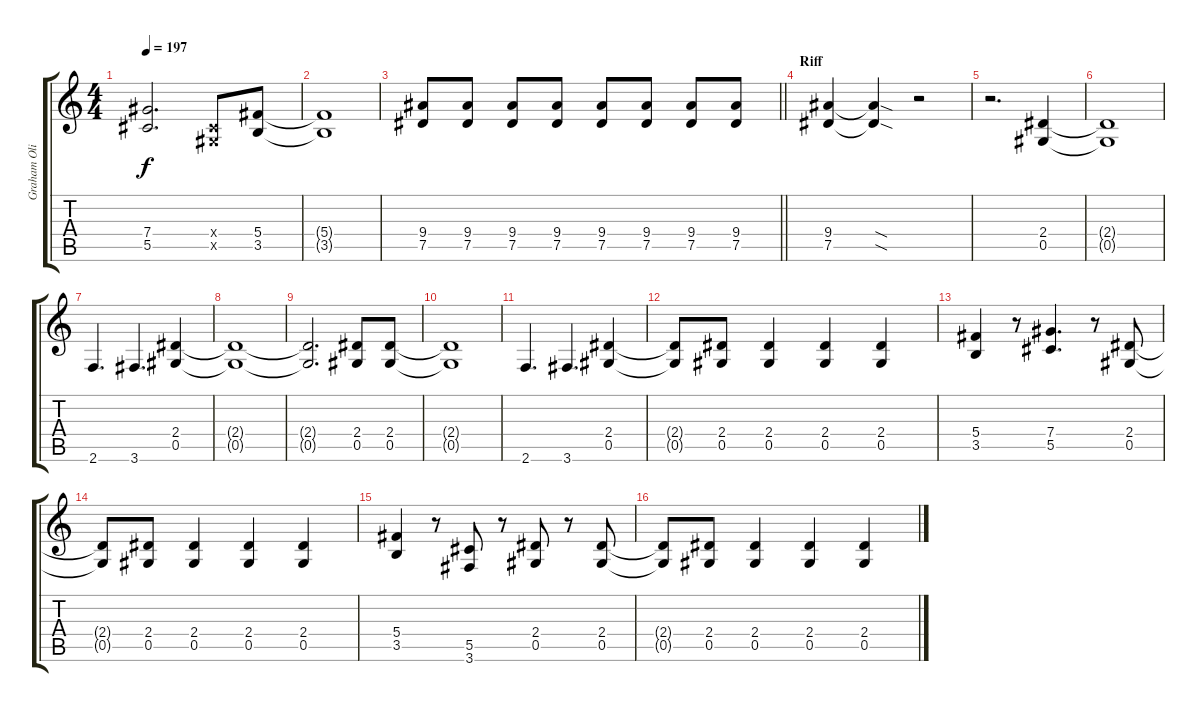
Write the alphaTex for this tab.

\track ("Graham Oliver" "Graham Oli") {instrument overdrivenguitar}
\staff {score tabs}
\tuning (Eb4 Bb3 Gb3 Db3 Ab2 Eb2) {hide}
\ts (4 4)
\tempo 197
\clef g2
\ks c
(7.4 5.5).2{d dy f} (0.4{x} 0.5{x}).8 (5.4 3.5).8 |
(5.4{t} 3.5{t}).1 |
\barLineRight lightlight
(9.4 7.5).8 (9.4 7.5).8 (9.4 7.5).8 (9.4 7.5).8 (9.4 7.5).8 (9.4 7.5).8 (9.4 7.5).8 (9.4 7.5).8 |
\section ("" "Riff")
(9.4 7.5).4 (9.4{sod t} 7.5{sod t}).4 r.2 |
r.2{d} (2.4 0.5).4 |
(2.4{t} 0.5{t}).1 |
2.6.4{d} 3.6.4{d} (2.4 0.5).4 |
(2.4{t} 0.5{t}).1 |
(2.4{t} 0.5{t}).2{d} (2.4 0.5).8 (2.4 0.5).8 |
(2.4{t} 0.5{t}).1 |
2.6.4{d} 3.6.4{d} (2.4 0.5).4 |
(2.4{t} 0.5{t}).8 (2.4 0.5).8 (2.4 0.5).4 (2.4 0.5).4 (2.4 0.5).4 |
(5.4 3.5).4 r.8 (7.4 5.5).4{d} r.8 (2.4 0.5).8 |
(2.4{t} 0.5{t}).8 (2.4 0.5).8 (2.4 0.5).4 (2.4 0.5).4 (2.4 0.5).4 |
(5.4 3.5).4 r.8 (5.5 3.6).8 r.8 (2.4 0.5).8 r.8 (2.4 0.5).8 |
(2.4{t} 0.5{t}).8 (2.4 0.5).8 (2.4 0.5).4 (2.4 0.5).4 (2.4 0.5).4
